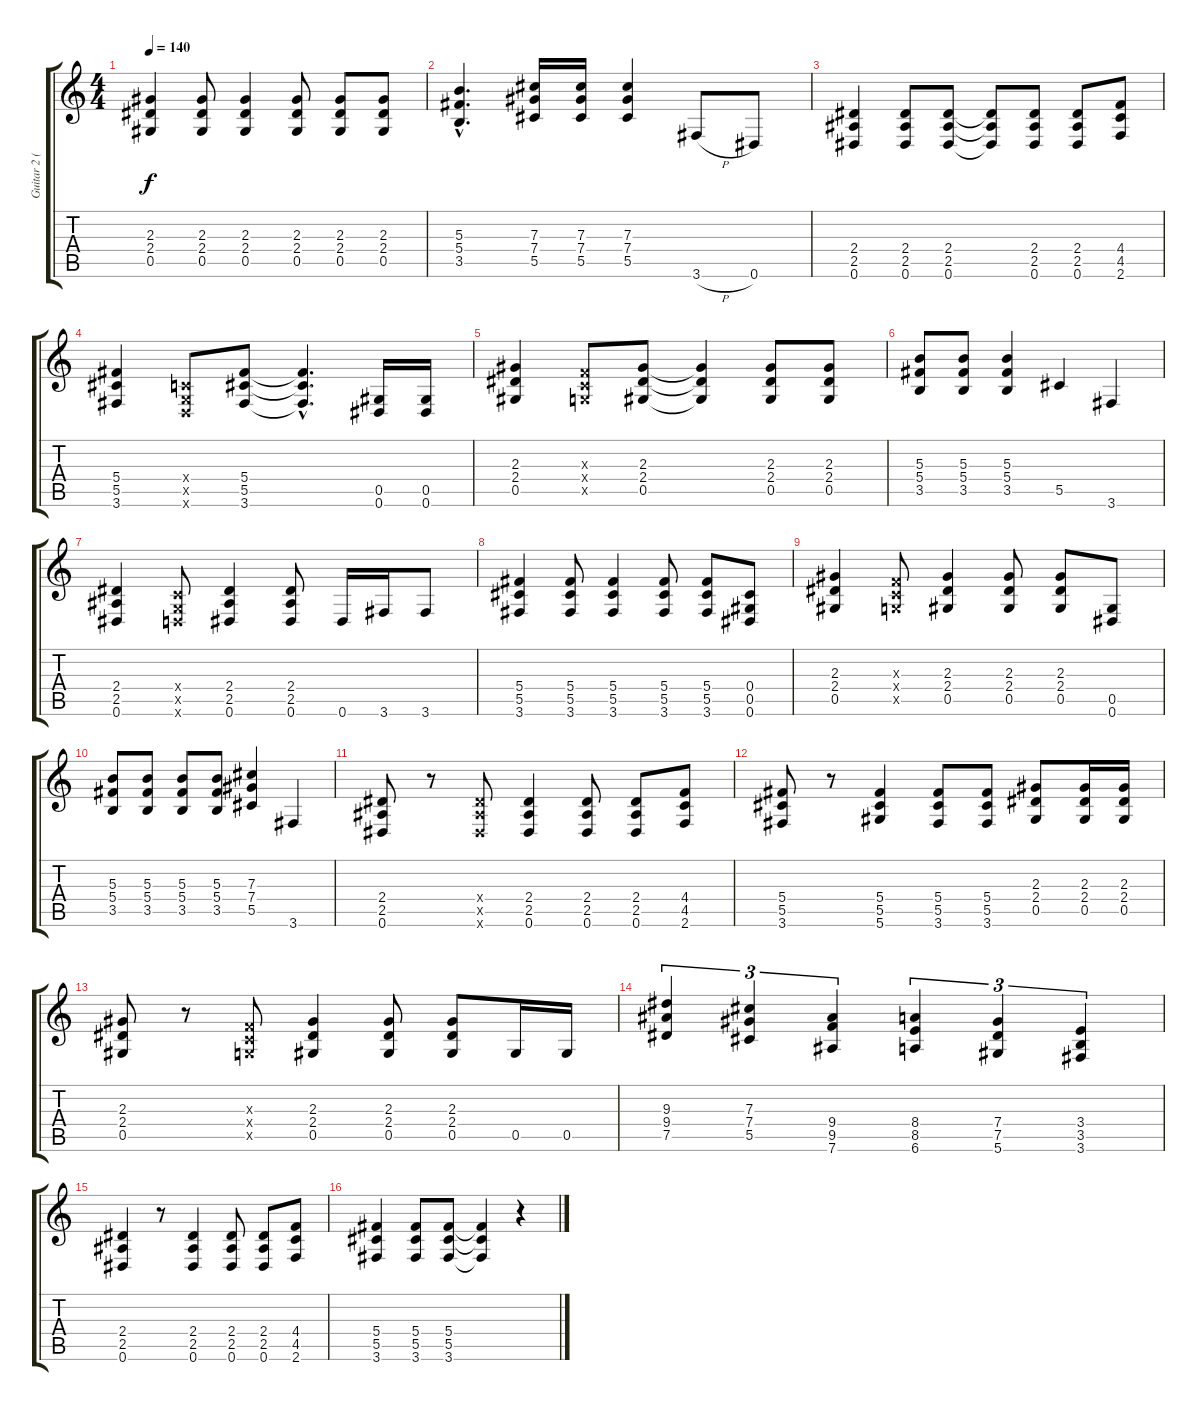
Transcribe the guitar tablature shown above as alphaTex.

\track ("Guitar 2 (Izzy)" "Guitar 2 (") {instrument overdrivenguitar}
\staff {score tabs}
\tuning (Eb4 Bb3 Gb3 Db3 Ab2 Eb2) {hide}
\ts (4 4)
\tempo 140
\clef g2
\ks c
(2.3 2.4 0.5).4{dy f} (2.3 2.4 0.5).8 (2.3 2.4 0.5).4 (2.3 2.4 0.5).8 (2.3 2.4 0.5).8 (2.3 2.4 0.5).8 |
(5.3{hac} 5.4{hac} 3.5{hac}).4{d} (7.3 7.4 5.5).16 (7.3 7.4 5.5).16 (7.3 7.4 5.5).4 3.6{h}.8 0.6.8 |
(2.4 2.5 0.6).4 (2.4 2.5 0.6).8 (2.4 2.5 0.6).8 (2.4{t} 2.5{t} 0.6{t}).8 (2.4 2.5 0.6).8 (2.4 2.5 0.6).8 (4.4 4.5 2.6).8 |
(5.4 5.5 3.6).4 (-1.4{x} -1.5{x} -1.6{x}).8 (5.4 5.5 3.6).8 (5.4{hac t} 5.5{hac t} 3.6{hac t}).4{d} (0.5 0.6).16 (0.5 0.6).16 |
(2.3 2.4 0.5).4 (-1.3{x} -1.4{x} -1.5{x}).8 (2.3 2.4 0.5).8 (2.3{t} 2.4{t} 0.5{t}).4 (2.3 2.4 0.5).8 (2.3 2.4 0.5).8 |
(5.3 5.4 3.5).8 (5.3 5.4 3.5).8 (5.3 5.4 3.5).4 5.5.4 3.6.4 |
(2.4 2.5 0.6).4 (-1.4{x} -1.5{x} -1.6{x}).8 (2.4 2.5 0.6).4 (2.4 2.5 0.6).8 0.6.16 3.6.16 3.6.8 |
(5.4 5.5 3.6).4 (5.4 5.5 3.6).8 (5.4 5.5 3.6).4 (5.4 5.5 3.6).8 (5.4 5.5 3.6).8 (0.4 0.5 0.6).8 |
(2.3 2.4 0.5).4 (-1.3{x} -1.4{x} -1.5{x}).8 (2.3 2.4 0.5).4 (2.3 2.4 0.5).8 (2.3 2.4 0.5).8 (0.5 0.6).8 |
(5.3 5.4 3.5).8 (5.3 5.4 3.5).8 (5.3 5.4 3.5).8 (5.3 5.4 3.5).8 (7.3 7.4 5.5).4 3.6.4 |
(2.4 2.5 0.6).8 r.8 (2.4{x} 2.5{x} 0.6{x}).8 (2.4 2.5 0.6).4 (2.4 2.5 0.6).8 (2.4 2.5 0.6).8 (4.4 4.5 2.6).8 |
(5.4 5.5 3.6).8 r.8 (5.4 5.5 5.6).4 (5.4 5.5 3.6).8 (5.4 5.5 3.6).8 (2.3 2.4 0.5).8 (2.3 2.4 0.5).16 (2.3 2.4 0.5).16 |
(2.3 2.4 0.5).8 r.8 (-1.3{x} -1.4{x} -1.5{x}).8 (2.3 2.4 0.5).4 (2.3 2.4 0.5).8 (2.3 2.4 0.5).8 0.5.16 0.5.16 |
(9.3 9.4 7.5).4{tu (3 2)} (7.3 7.4 5.5).4{tu (3 2)} (9.4 9.5 7.6).4{tu (3 2)} (8.4 8.5 6.6).4{tu (3 2)} (7.4 7.5 5.6).4{tu (3 2)} (3.4 3.5 3.6).4{tu (3 2)} |
(2.4 2.5 0.6).4 r.8 (2.4 2.5 0.6).4 (2.4 2.5 0.6).8 (2.4 2.5 0.6).8 (4.4 4.5 2.6).8 |
(5.4 5.5 3.6).4 (5.4 5.5 3.6).8 (5.4 5.5 3.6).8 (5.4{t} 5.5{t} 3.6{t}).4 r.4
